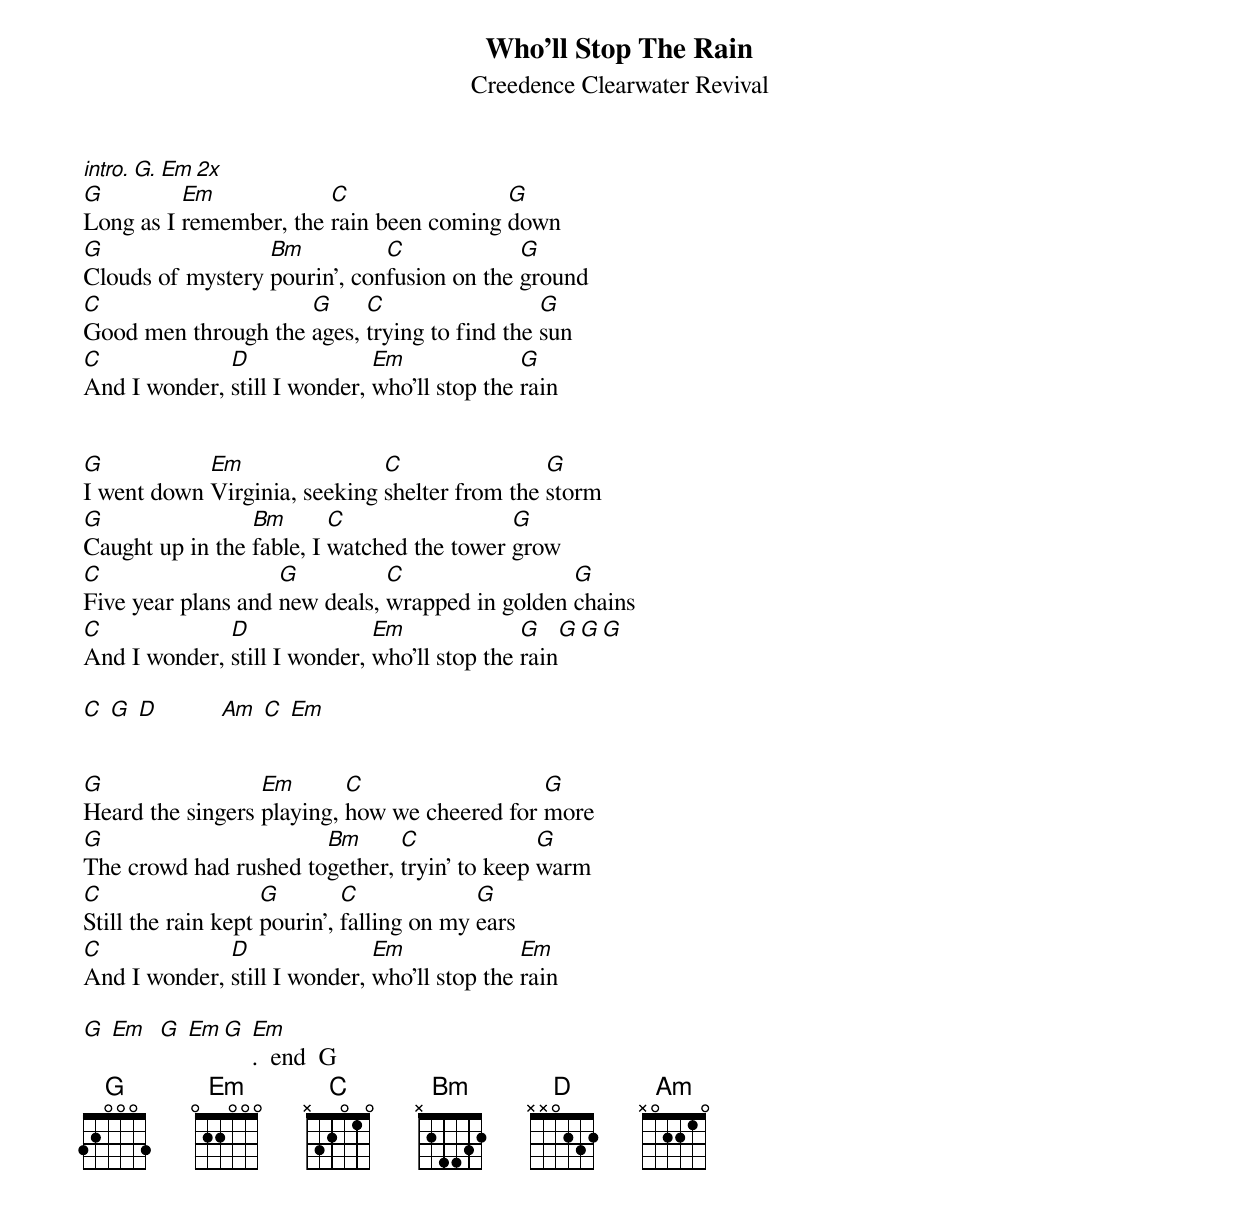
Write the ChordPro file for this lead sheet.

{title:Who'll Stop The Rain}
{subtitle:Creedence Clearwater Revival}
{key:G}

[intro. G. Em 2x]
[G]Long as I [Em]remember, the [C]rain been coming [G]down
[G]Clouds of mystery [Bm]pourin', con[C]fusion on the [G]ground
[C]Good men through the [G]ages, [C]trying to find the [G]sun
[C]And I wonder, [D]still I wonder, [Em]who'll stop the [G]rain


[G]I went down [Em]Virginia, seeking [C]shelter from the [G]storm
[G]Caught up in the [Bm]fable, I [C]watched the tower [G]grow
[C]Five year plans and [G]new deals, [C]wrapped in golden [G]chains
[C]And I wonder, [D]still I wonder, [Em]who'll stop the [G]rain[G][G][G]

[C] [G] [D]          [Am] [C] [Em]


[G]Heard the singers [Em]playing, [C]how we cheered for [G]more
[G]The crowd had rushed to[Bm]gether, [C]tryin' to keep [G]warm
[C]Still the rain kept [G]pourin', [C]falling on my [G]ears
[C]And I wonder, [D]still I wonder, [Em]who'll stop the [Em]rain

[G] [Em]  [G] [Em][G] [Em].  end  G
